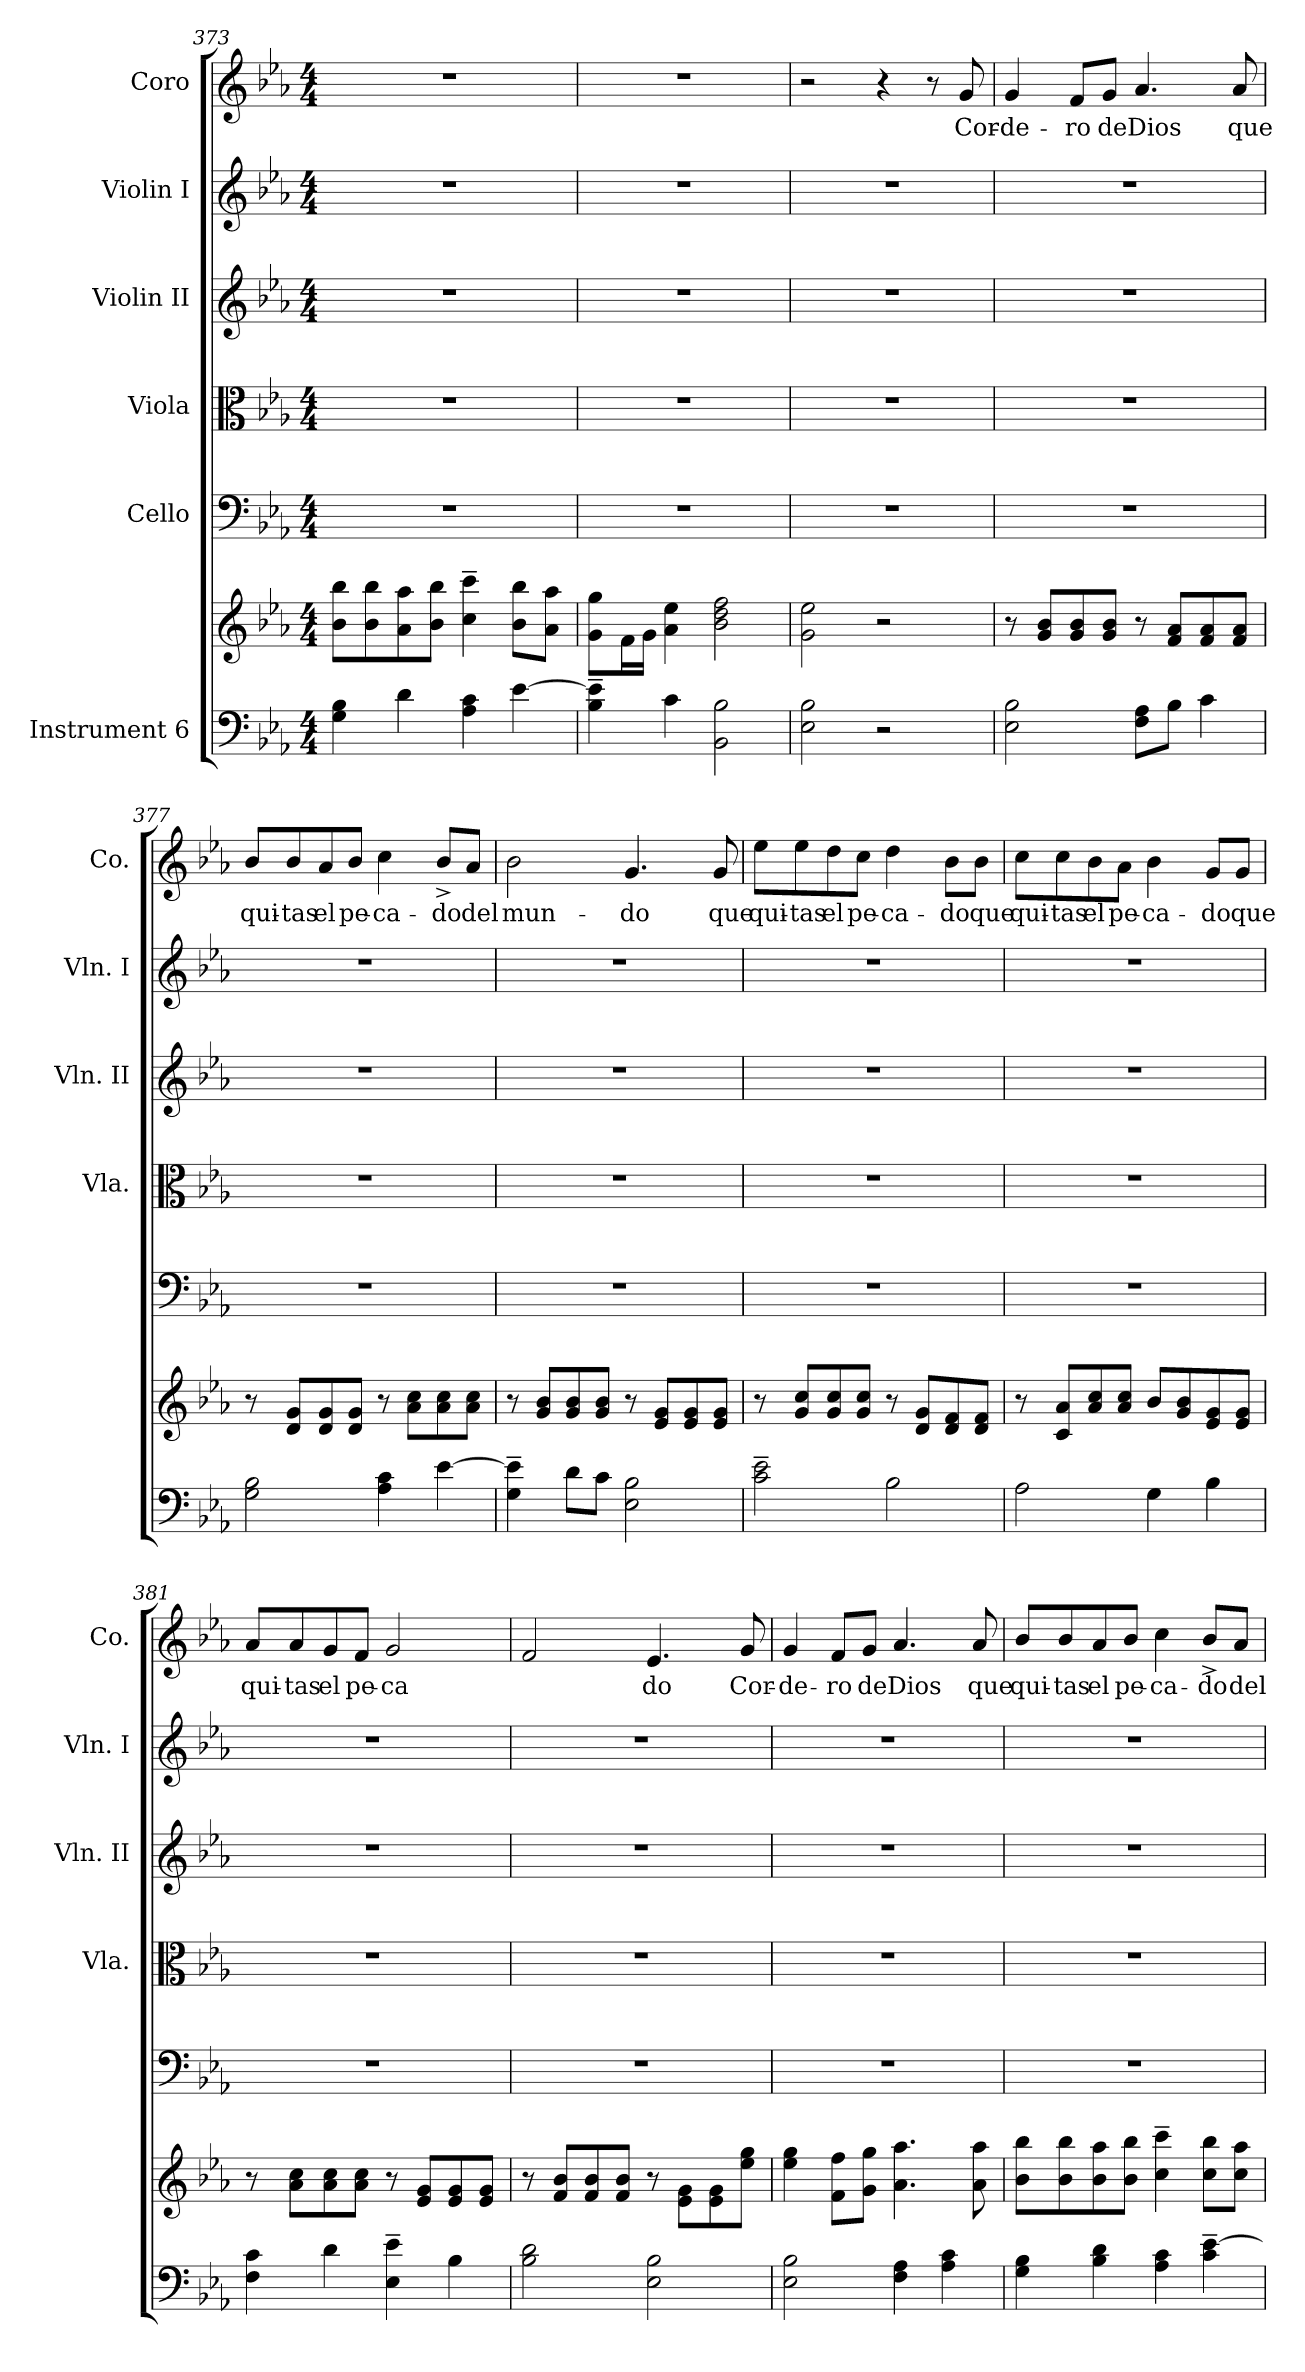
**kern	**kern	**kern	**kern	**kern	**kern	**kern	**text
*part6	*part6	*part5	*part4	*part3	*part2	*part1	*part1
*staff7	*staff6	*staff5	*staff4	*staff3	*staff2	*staff1	*staff1
*I"Instrument 6	*	*I"Cello	*I"Viola	*I"Violin II	*I"Violin I	*I"Coro	*
*	*	*	*I'Vla.	*I'Vln. II	*I'Vln. I	*I'Co.	*
*clefF4	*clefG2	*clefF4	*clefC3	*clefG2	*clefG2	*clefG2	*
*k[b-e-a-]	*k[b-e-a-]	*k[b-e-a-]	*k[b-e-a-]	*k[b-e-a-]	*k[b-e-a-]	*k[b-e-a-]	*
*E-:	*E-:	*E-:	*E-:	*E-:	*E-:	*E-:	*
*M4/4	*M4/4	*M4/4	*M4/4	*M4/4	*M4/4	*M4/4	*
=373	=373	=373	=373	=373	=373	=373	=373
4G\ 4B-\	8b-\ 8bb-\L	1r	1r	1r	1r	1r	.
.	8b-\ 8bb-\	.	.	.	.	.	.
4d\	8a-\ 8aa-\	.	.	.	.	.	.
.	8bb-\ 8b-\J	.	.	.	.	.	.
4A-\ 4c\	4ccc\~> 4cc\~>	.	.	.	.	.	.
[>4e-\	8b-\ 8bb-\L	.	.	.	.	.	.
.	8aa-\ 8a-\J	.	.	.	.	.	.
=374	=374	=374	=374	=374	=374	=374	=374
4B-\~> 4e-\]~>	8gg\ 8g\L	1r	1r	1r	1r	1r	.
.	16f\	.	.	.	.	.	.
.	16g\J	.	.	.	.	.	.
4c\	4ee-\ 4a-\	.	.	.	.	.	.
2B-\ 2BB-\	2dd\ 2ff\ 2b-\	.	.	.	.	.	.
!!LO:LB:g=z
=375	=375	=375	=375	=375	=375	=375	=375
2E-\ 2B-\	2g\ 2ee-\	1r	1r	1r	1r	2r	.
2r	2r	.	.	.	.	4r	.
.	.	.	.	.	.	8r	.
!	!	!	!	!	!	!	!LO:LY:b:cj
.	.	.	.	.	.	8g/	Cor-
=376	=376	=376	=376	=376	=376	=376	=376
!	!	!	!	!	!	!	!LO:LY:b:cj
2E-\ 2B-\	8r	1r	1r	1r	1r	4g/	-de-
.	8g/ 8b-/L	.	.	.	.	.	.
!	!	!	!	!	!	!	!LO:LY:b:cj
.	8g/ 8b-/	.	.	.	.	8f/L	-ro
!	!	!	!	!	!	!	!LO:LY:b
.	8b-/ 8g/J	.	.	.	.	8g/J	deDios
8A-\ 8F\L	8r	.	.	.	.	4.a-/	.
8B-\J	8f/ 8a-/L	.	.	.	.	.	.
4c\	8a-/ 8f/	.	.	.	.	.	.
!	!	!	!	!	!	!	!LO:LY:b:cj
.	8a-/ 8f/J	.	.	.	.	8a-/	que
=377	=377	=377	=377	=377	=377	=377	=377
!	!	!	!	!	!	!	!LO:LY:b
2G\ 2B-\	8r	1r	1r	1r	1r	8b-/L	qui-
!	!	!	!	!	!	!	!LO:LY:b:rj
.	8g/ 8d/L	.	.	.	.	8b-/	-tas
!	!	!	!	!	!	!	!LO:LY:b:cj
.	8d/ 8g/	.	.	.	.	8a-/	el
!	!	!	!	!	!	!	!LO:LY:b
.	8g/ 8d/J	.	.	.	.	8b-/J	pe-
!	!	!	!	!	!	!	!LO:LY:b:rj
4A-\ 4c\	8r	.	.	.	.	4cc\	-ca-
.	8cc\ 8a-\L	.	.	.	.	.	.
!	!	!	!	!	!	!	!LO:LY:b:cj
[>4e-\	8cc\ 8a-\	.	.	.	.	8b-^>/L	-do
!	!	!	!	!	!	!	!LO:LY:b:cj
.	8cc\ 8a-\J	.	.	.	.	8a-/J	del
=378	=378	=378	=378	=378	=378	=378	=378
!	!	!	!	!	!	!	!LO:LY:b:cj
4G\~> 4e-\]~>	8r	1r	1r	1r	1r	2b-\	mun-
.	8g/ 8b-/L	.	.	.	.	.	.
8d\L	8g/ 8b-/	.	.	.	.	.	.
8c\J	8b-/ 8g/J	.	.	.	.	.	.
!	!	!	!	!	!	!	!LO:LY:b:cj
2B-\ 2E-\	8r	.	.	.	.	4.g/	-do
.	8e-/ 8g/L	.	.	.	.	.	.
.	8e-/ 8g/	.	.	.	.	.	.
!	!	!	!	!	!	!	!LO:LY:b:cj
.	8g/ 8e-/J	.	.	.	.	8g/	que
!!LO:LB:g=z
=379	=379	=379	=379	=379	=379	=379	=379
!	!	!	!	!	!	!	!LO:LY:b
2e-\~> 2c\~>	8r	1r	1r	1r	1r	8ee-\L	qui-
!	!	!	!	!	!	!	!LO:LY:b:rj
.	8g/ 8cc/L	.	.	.	.	8ee-\	-tas
!	!	!	!	!	!	!	!LO:LY:b:cj
.	8g/ 8cc/	.	.	.	.	8dd\	el
!	!	!	!	!	!	!	!LO:LY:b
.	8g/ 8cc/J	.	.	.	.	8cc\J	pe-
!	!	!	!	!	!	!	!LO:LY:b:rj
2B-\	8r	.	.	.	.	4dd\	-ca-
.	8g/ 8d/L	.	.	.	.	.	.
!	!	!	!	!	!	!	!LO:LY:b:cj
.	8f/ 8d/	.	.	.	.	8b-\L	-do
!	!	!	!	!	!	!	!LO:LY:b:cj
.	8d/ 8f/J	.	.	.	.	8b-\J	que
=380	=380	=380	=380	=380	=380	=380	=380
!	!	!	!	!	!	!	!LO:LY:b
2A-\	8r	1r	1r	1r	1r	8cc\L	qui-
!	!	!	!	!	!	!	!LO:LY:b:rj
.	8a-/ 8c/L	.	.	.	.	8cc\	-tas
!	!	!	!	!	!	!	!LO:LY:b:cj
.	8a-/ 8cc/	.	.	.	.	8b-\	el
!	!	!	!	!	!	!	!LO:LY:b
.	8cc/ 8a-/J	.	.	.	.	8a-\J	pe-
!	!	!	!	!	!	!	!LO:LY:b:rj
4G\	8b-/L	.	.	.	.	4b-\	-ca-
.	8g/ 8b-/	.	.	.	.	.	.
!	!	!	!	!	!	!	!LO:LY:b:cj
4B-\	8g/ 8e-/	.	.	.	.	8g/L	-do
!	!	!	!	!	!	!	!LO:LY:b:cj
.	8e-/ 8g/J	.	.	.	.	8g/J	que
=381	=381	=381	=381	=381	=381	=381	=381
!	!	!	!	!	!	!	!LO:LY:b
4F\ 4c\	8r	1r	1r	1r	1r	8a-/L	qui-
!	!	!	!	!	!	!	!LO:LY:b:rj
.	8a-\ 8cc\L	.	.	.	.	8a-/	-tas
!	!	!	!	!	!	!	!LO:LY:b:cj
4d\	8a-\ 8cc\	.	.	.	.	8g/	el
!	!	!	!	!	!	!	!LO:LY:b
.	8cc\ 8a-\J	.	.	.	.	8f/J	pe-
!	!	!	!	!	!	!	!LO:LY:b:rj
4e-\~> 4E-\~>	8r	.	.	.	.	2g/	-ca
.	8e-/ 8g/L	.	.	.	.	.	.
4B-\	8g/ 8e-/	.	.	.	.	.	.
.	8g/ 8e-/J	.	.	.	.	.	.
=382	=382	=382	=382	=382	=382	=382	=382
2B-\ 2d\	8r	1r	1r	1r	1r	2f/	.
.	8f/ 8b-/L	.	.	.	.	.	.
.	8f/ 8b-/	.	.	.	.	.	.
.	8b-/ 8f/J	.	.	.	.	.	.
!	!	!	!	!	!	!	!LO:LY:b:cj
2E-\ 2B-\	8r	.	.	.	.	4.e-/	do
.	8e-\ 8g\L	.	.	.	.	.	.
.	8g\ 8e-\	.	.	.	.	.	.
!	!	!	!	!	!	!	!LO:LY:b:cj
.	8ee-\ 8gg\J	.	.	.	.	8g/	Cor-
!!LO:PB:g=z
=383	=383	=383	=383	=383	=383	=383	=383
!	!	!	!	!	!	!	!LO:LY:b:cj
2E-\ 2B-\	4ee-\ 4gg\	1r	1r	1r	1r	4g/	-de-
!	!	!	!	!	!	!	!LO:LY:b:cj
.	8ff\ 8f\L	.	.	.	.	8f/L	-ro
!	!	!	!	!	!	!	!LO:LY:b
.	8g\ 8gg\J	.	.	.	.	8g/J	deDios
4A-\ 4F\	4.a-\ 4.aa-\	.	.	.	.	4.a-/	.
4A-\ 4c\	.	.	.	.	.	.	.
!	!	!	!	!	!	!	!LO:LY:b:cj
.	8aa-\ 8a-\	.	.	.	.	8a-/	que
=384	=384	=384	=384	=384	=384	=384	=384
!	!	!	!	!	!	!	!LO:LY:b
4G\ 4B-\	8bb-\ 8b-\L	1r	1r	1r	1r	8b-/L	qui-
!	!	!	!	!	!	!	!LO:LY:b:rj
.	8b-\ 8bb-\	.	.	.	.	8b-/	-tas
!	!	!	!	!	!	!	!LO:LY:b:cj
4d\ 4B-\	8b-\ 8aa-\	.	.	.	.	8a-/	el
!	!	!	!	!	!	!	!LO:LY:b
.	8b-\ 8bb-\J	.	.	.	.	8b-/J	pe-
!	!	!	!	!	!	!	!LO:LY:b:rj
4A-\ 4c\	4cc\~> 4ccc\~>	.	.	.	.	4cc\	-ca-
!	!	!	!	!	!	!	!LO:LY:b:cj
[>4e-\~> 4c\~>	8bb-\ 8cc\L	.	.	.	.	8b-^>/L	-do
!	!	!	!	!	!	!	!LO:LY:b:cj
.	8aa-\ 8cc\J	.	.	.	.	8a-/J	del
=	=	=	=	=	=	=	=
*-	*-	*-	*-	*-	*-	*-	*-
